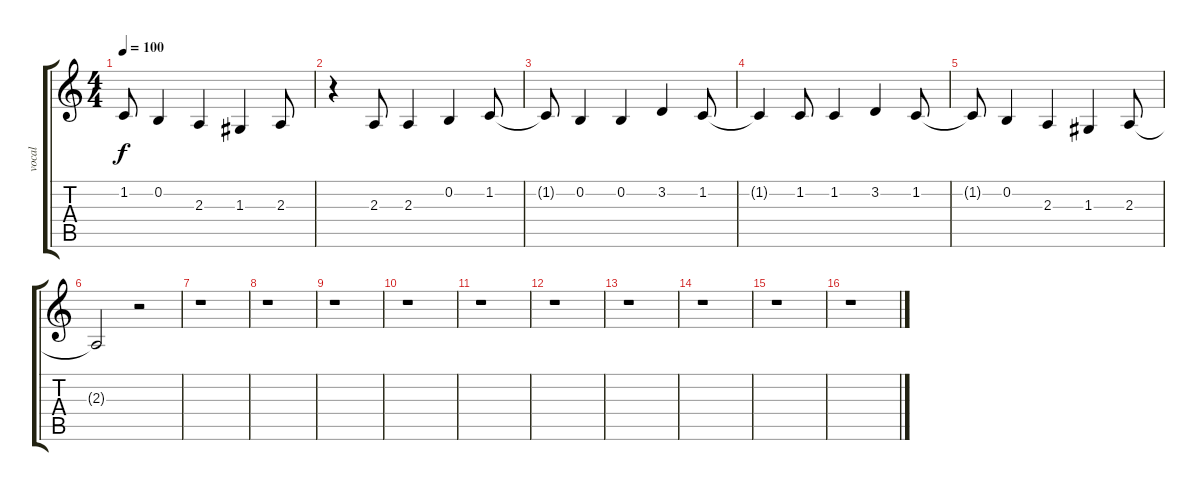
\track ("vocal" "vocal") {instrument altosax}
\staff {score tabs}
\tuning (E4 B3 G3 D3 A2 E2) {hide}
\ts (4 4)
\tempo 100
\clef g2
\ks c
1.2{t}.8{dy f} 0.2.4 2.3.4 1.3.4 2.3.8 |
r.4 2.3.8 2.3.4 0.2.4 1.2.8 |
1.2{t}.8 0.2.4 0.2.4 3.2.4 1.2.8 |
1.2{t}.4 1.2.8 1.2.4 3.2.4 1.2.8 |
1.2{t}.8 0.2.4 2.3.4 1.3.4 2.3.8 |
2.3{t}.2 r.2 |
r.1 |
r.1 |
r.1 |
r.1 |
r.1 |
r.1 |
r.1 |
r.1 |
r.1 |
r.1
